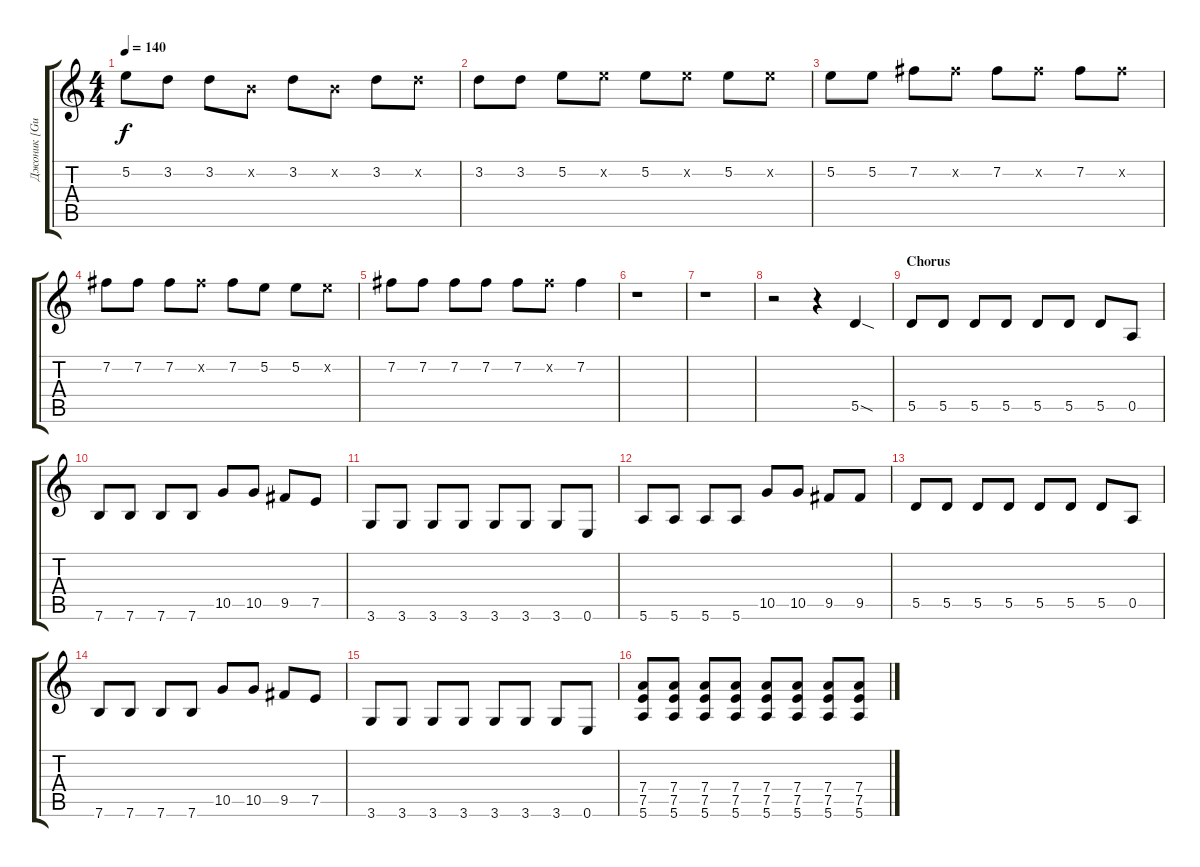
\track ("Джоник [Guitar]" "Джоник [Gu") {instrument distortionguitar}
\staff {score tabs}
\tuning (E4 B3 G3 D3 A2 E2) {hide}
\ts (4 4)
\tempo 140
\clef g2
\ks c
5.2.8{dy f} 3.2.8 3.2.8 0.2{x}.8 3.2.8 0.2{x}.8 3.2.8 3.2{x}.8 |
3.2.8 3.2.8 5.2.8 5.2{x}.8 5.2.8 5.2{x}.8 5.2.8 5.2{x}.8 |
5.2.8 5.2.8 7.2.8 7.2{x}.8 7.2.8 7.2{x}.8 7.2.8 7.2{x}.8 |
7.2.8 7.2.8 7.2.8 7.2{x}.8 7.2.8 5.2.8 5.2.8 5.2{x}.8 |
7.2.8{volume 0} 7.2.8 7.2.8 7.2.8 7.2.8 7.2{x}.8 7.2.4 |
r.1 |
r.1 |
r.2{volume 12} r.4 5.5{sod}.4 |
\section ("" "Chorus")
5.5.8 5.5.8 5.5.8 5.5.8 5.5.8 5.5.8 5.5.8 0.5.8 |
7.6.8 7.6.8 7.6.8 7.6.8 10.5.8 10.5.8 9.5.8 7.5.8 |
3.6.8 3.6.8 3.6.8 3.6.8 3.6.8 3.6.8 3.6.8 0.6.8 |
5.6.8 5.6.8 5.6.8 5.6.8 10.5.8 10.5.8 9.5.8 9.5.8 |
5.5.8 5.5.8 5.5.8 5.5.8 5.5.8 5.5.8 5.5.8 0.5.8 |
7.6.8 7.6.8 7.6.8 7.6.8 10.5.8 10.5.8 9.5.8 7.5.8 |
3.6.8 3.6.8 3.6.8 3.6.8 3.6.8 3.6.8 3.6.8 0.6.8 |
(7.4 7.5 5.6).8 (7.4 7.5 5.6).8 (7.4 7.5 5.6).8 (7.4 7.5 5.6).8 (7.4 7.5 5.6).8 (7.4 7.5 5.6).8 (7.4 7.5 5.6).8 (7.4 7.5 5.6).8
